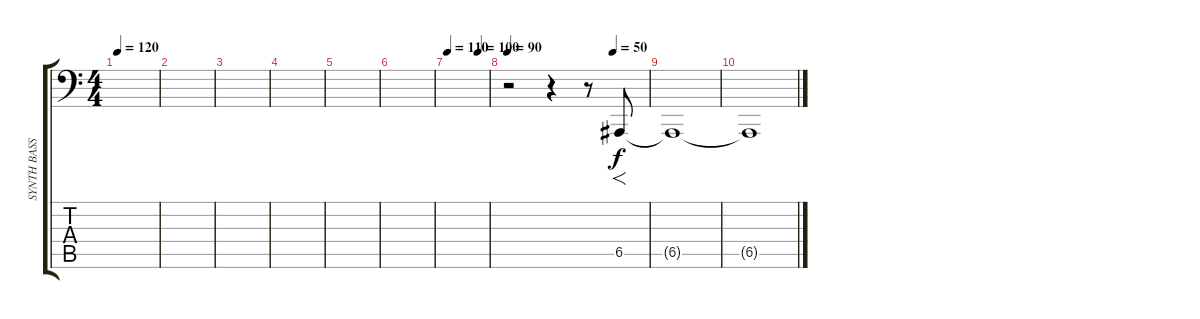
\track ("SYNTH BASS" "SYNTH BASS") {instrument lead2sawtooth}
\staff {score tabs}
\tuning (C3 G2 D2 A1 E1 B0) {hide}
\ts (4 4)
\tempo 120
\clef f4
\ks c
|
|
|
|
|
|
\tempo 110
\tempo (100 0.75)
|
\tempo 90
\tempo (50 0.75)
r.2 r.4 r.8 6.5.8{f} |
6.5{t}.1 |
6.5{t}.1
